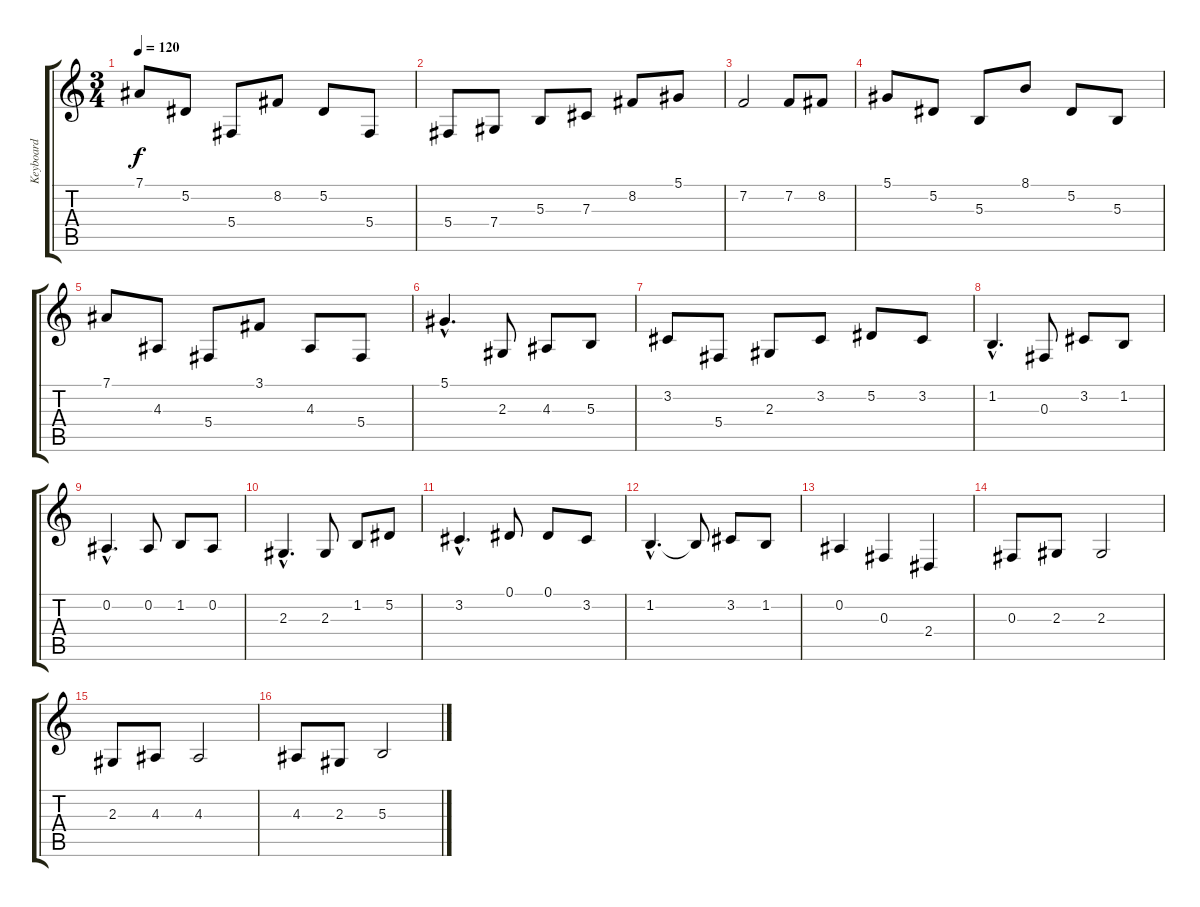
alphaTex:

\track ("Keyboard" "Keyboard") {instrument brightacousticpiano}
\staff {score tabs}
\tuning (Eb4 Bb3 Gb3 Db3 Ab2 Eb2) {hide}
\ts (3 4)
\tempo 120
\clef g2
\ks c
7.1.8{dy f} 5.2.8 5.4.8 8.2.8 5.2.8 5.4.8 |
5.4.8 7.4.8 5.3.8 7.3.8 8.2.8 5.1.8 |
7.2.2 7.2.8 8.2.8 |
5.1.8 5.2.8 5.3.8 8.1.8 5.2.8 5.3.8 |
7.1.8 4.3.8 5.4.8 3.1.8 4.3.8 5.4.8 |
5.1{hac}.4{d} 2.3.8 4.3.8 5.3.8 |
3.2.8 5.4.8 2.3.8 3.2.8 5.2.8 3.2.8 |
1.2{hac}.4{d} 0.3.8 3.2.8 1.2.8 |
0.2{hac}.4{d} 0.2.8 1.2.8 0.2.8 |
2.3{hac}.4{d} 2.3.8 1.2.8 5.2.8 |
3.2{hac}.4{d} 0.1.8 0.1.8 3.2.8 |
1.2{hac}.4{d} 1.2{t}.8 3.2.8 1.2.8 |
0.2.4 0.3.4 2.4.4 |
0.3.8 2.3.8 2.3.2 |
2.3.8 4.3.8 4.3.2 |
4.3.8 2.3.8 5.3.2
